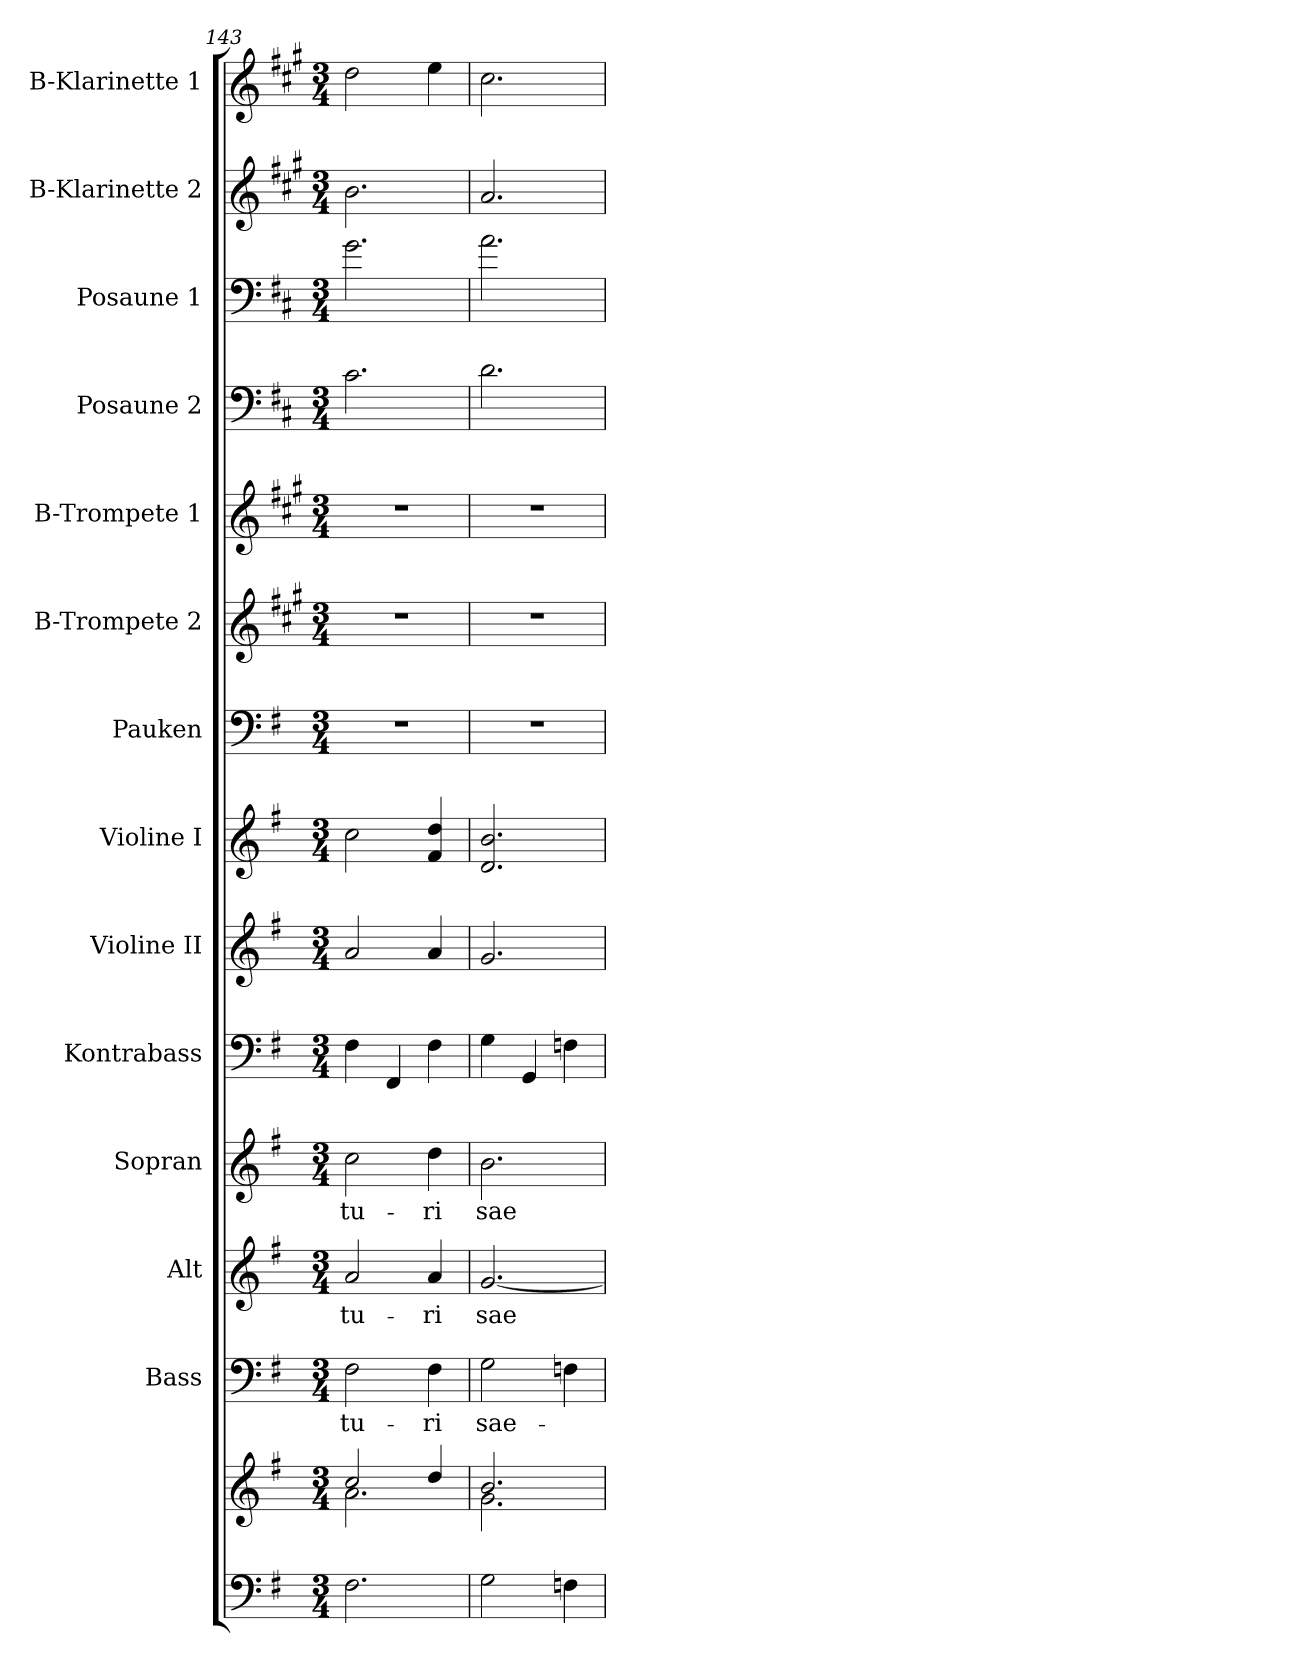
**kern	**kern	**kern	**text	**kern	**text	**kern	**text	**kern	**kern	**kern	**kern	**kern	**kern	**kern	**kern	**kern	**kern
*part14	*part14	*part13	*part13	*part12	*part12	*part11	*part11	*part10	*part9	*part8	*part7	*part6	*part5	*part4	*part3	*part2	*part1
*staff15	*staff14	*staff13	*staff13	*staff12	*staff12	*staff11	*staff11	*staff10	*staff9	*staff8	*staff7	*staff6	*staff5	*staff4	*staff3	*staff2	*staff1
*	*	*I"Bass	*	*I"Alt	*	*I"Sopran	*	*I"Kontrabass	*I"Violine II	*I"Violine I	*I"Pauken	*I"B-Trompete 2	*I"B-Trompete 1	*I"Posaune 2	*I"Posaune 1	*I"B-Klarinette 2	*I"B-Klarinette 1
*	*	*I'B.	*	*I'A.	*	*I'S.	*	*I'Kb.	*I'Vl. II	*I'Vl. I	*I'Pk.	*I'B Trp. 2	*I'B Trp. 1	*I'Pos. 2	*I'Pos. 1	*I'B Kl. 2	*I'B Kl. 1
*clefF4	*clefG2	*clefF4	*	*clefG2	*	*clefG2	*	*clefF4	*clefG2	*clefG2	*clefF4	*clefG2	*clefG2	*clefF4	*clefF4	*clefG2	*clefG2
*	*	*	*	*	*	*	*	*ITrd7c12	*	*	*	*ITrd1c2	*ITrd1c2	*ITrd4c7	*ITrd4c7	*ITrd1c2	*ITrd1c2
*k[f#]	*k[f#]	*k[f#]	*	*k[f#]	*	*k[f#]	*	*k[f#]	*k[f#]	*k[f#]	*k[f#]	*k[f#]	*k[f#]	*k[f#]	*k[f#]	*k[f#]	*k[f#]
*G:	*G:	*G:	*	*G:	*	*G:	*	*G:	*G:	*G:	*G:	*G:	*G:	*G:	*G:	*G:	*G:
*M3/4	*M3/4	*M3/4	*	*M3/4	*	*M3/4	*	*M3/4	*M3/4	*M3/4	*M3/4	*M3/4	*M3/4	*M3/4	*M3/4	*M3/4	*M3/4
=143	=143	=143	=143	=143	=143	=143	=143	=143	=143	=143	=143	=143	=143	=143	=143	=143	=143
*	*^	*	*	*	*	*	*	*	*	*	*	*	*	*	*	*	*
!	!	!	!	!LO:LY:b	!	!LO:LY:b	!	!LO:LY:b	!	!	!	!	!	!	!	!	!	!
2.F#\	2cc/	2.a\	2F#\	-tu-	2a/	-tu-	2cc\	-tu-	4FF#\	2a/	2cc\	2.r	2.r	2.r	2.F#\	2.c\	2.a\	2cc\
.	.	.	.	.	.	.	.	.	4FFF#/	.	.	.	.	.	.	.	.	.
!	!	!	!	!LO:LY:b	!	!LO:LY:b	!	!LO:LY:b	!	!	!	!	!	!	!	!	!	!
.	4dd/	.	4F#\	-ri	4a/	-ri	4dd\	-ri	4FF#\	4a/	4f#/ 4dd/	.	.	.	.	.	.	4dd\
=144	=144	=144	=144	=144	=144	=144	=144	=144	=144	=144	=144	=144	=144	=144	=144	=144	=144	=144
!	!	!	!	!LO:LY:b	!	!LO:LY:b	!	!LO:LY:b	!	!	!	!	!	!	!	!	!	!
2G\	2.b/	2.g\	2G\	sae-	[2.g/	sae-	2.b\	sae-	4GG\	2.g/	2.d/ 2.b/	2.r	2.r	2.r	2.G\	2.d\	2.g/	2.b\
.	.	.	.	.	.	.	.	.	4GGG/	.	.	.	.	.	.	.	.	.
4Fn\	.	.	4Fn\	.	.	.	.	.	4FFn\	.	.	.	.	.	.	.	.	.
*	*v	*v	*	*	*	*	*	*	*	*	*	*	*	*	*	*	*	*
=	=	=	=	=	=	=	=	=	=	=	=	=	=	=	=	=	=
*-	*-	*-	*-	*-	*-	*-	*-	*-	*-	*-	*-	*-	*-	*-	*-	*-	*-
